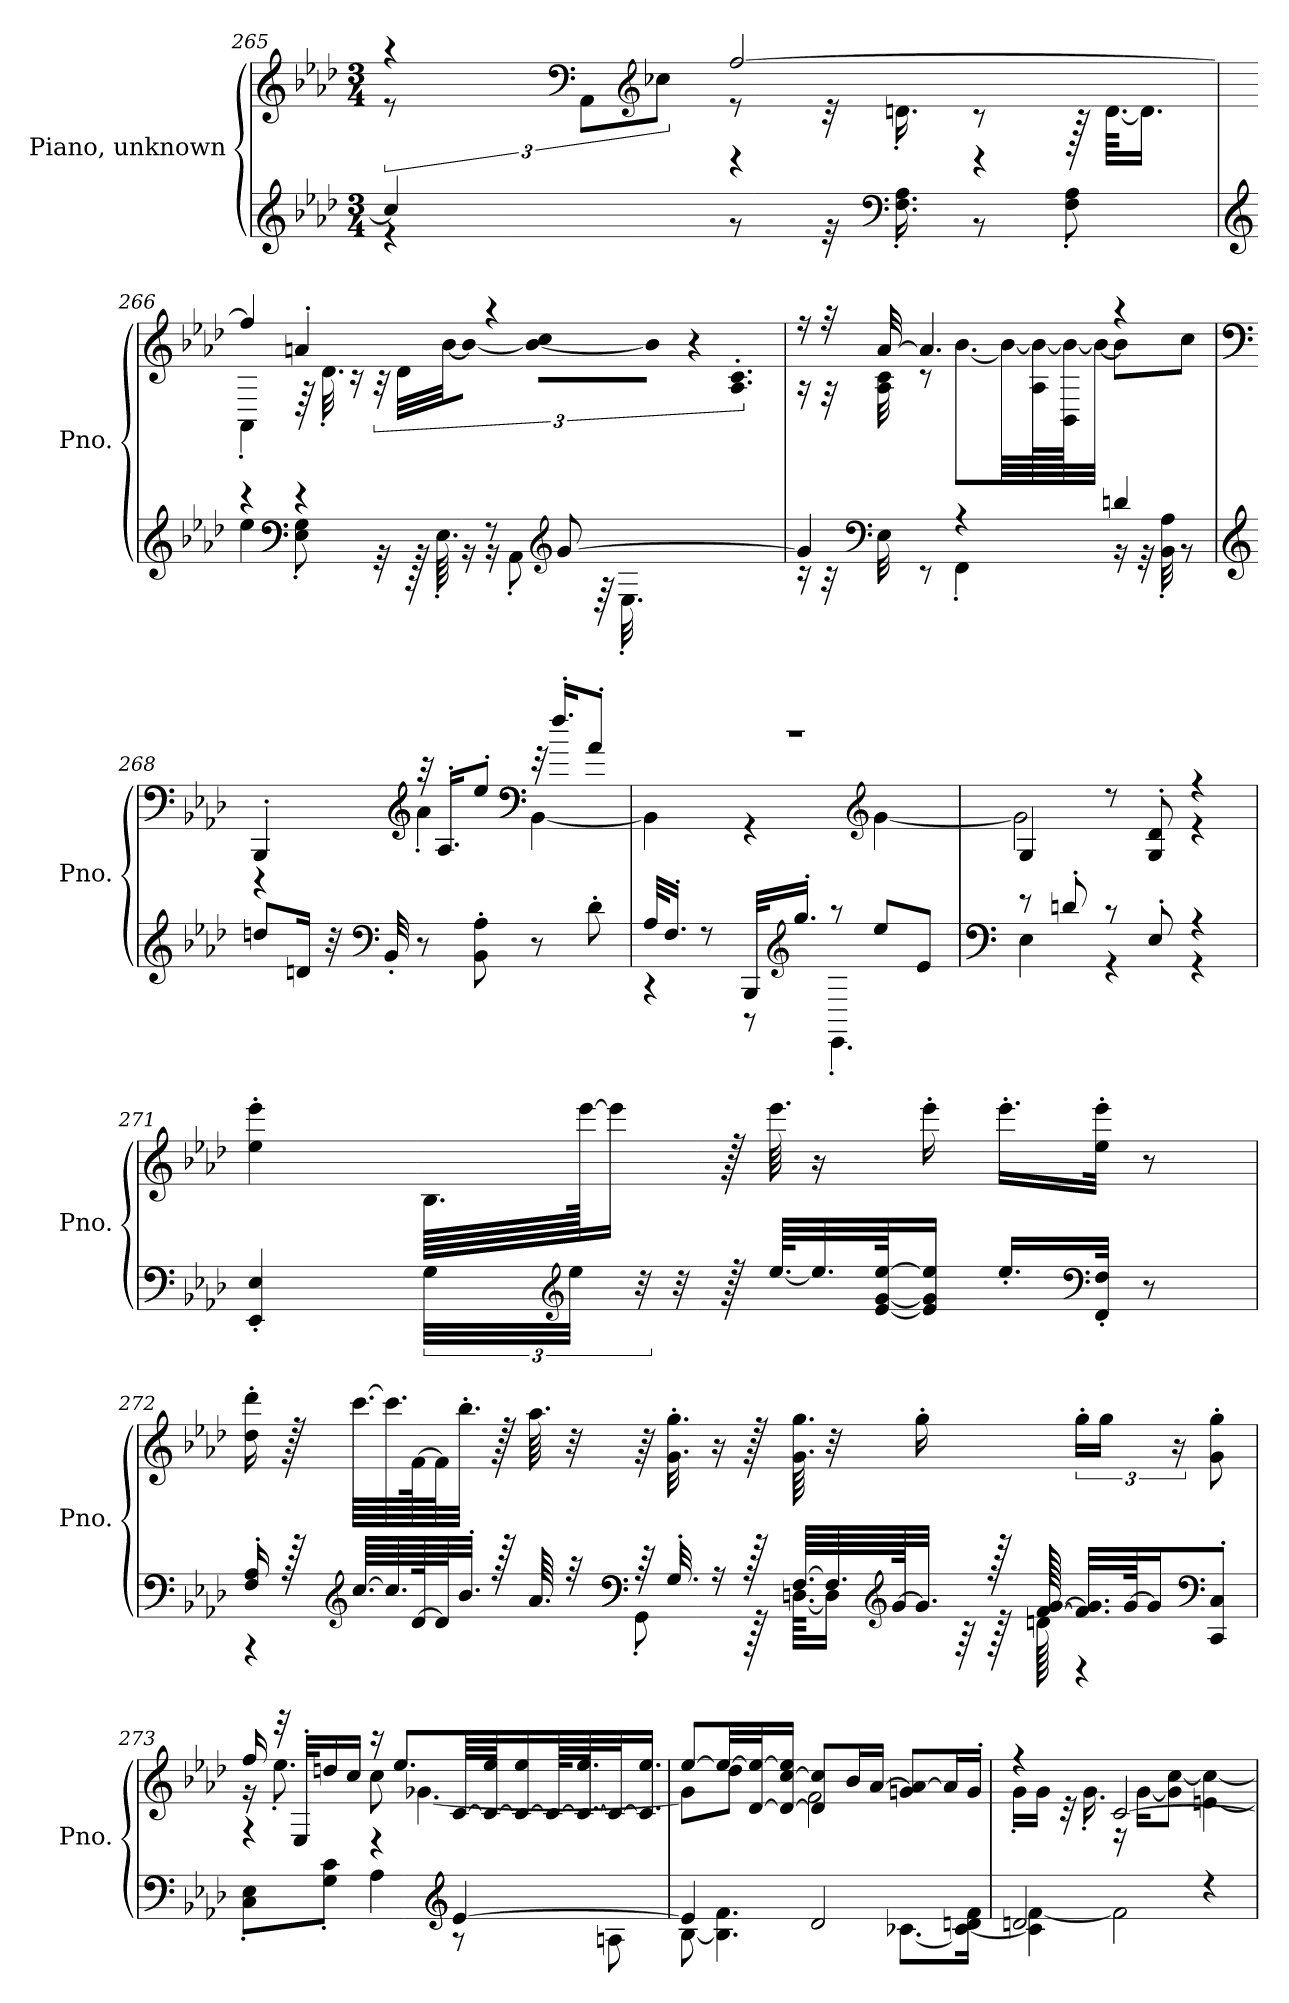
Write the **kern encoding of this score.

**kern	**kern
*part1	*part1
*staff2	*staff1
*I"Piano, unknown	*
*I'Pno.	*
!!LO:LB:g=z
*clefG2	*clefG2
*k[b-e-a-d-]	*k[b-e-a-d-]
*M3/4	*M3/4
=265	=265
*^	*^
4cc/]	4r	4r	12r
*	*	*clefF4	*
.	.	.	12AA-\L
*	*	*clefG2	*
.	.	.	12cc-X\J
4r	8r	[2ff/	8r
.	32r	.	32r
*clefF4	*	*	*
.	16.F\' 16.A-\'	.	16.dn'\
4r	8r	.	8r
.	8F\' 8A-\'	.	128r
.	.	.	[64.d\KKLL
.	.	.	16.d\JJ]
=266	=266	=266	=266
*clefG2	*	*	*
4r	4ee-\	4ff/]	4AA-'\
*clefF4	*	*	*
4r	8E-\' 8G\'	4an'/	64r
.	.	.	32.d-'\
.	.	.	16r
.	32r	.	48r
.	.	.	48d-\LLL
.	128r	.	.
.	64.E-'\	.	.
.	.	.	[48b-\J
.	16r	.	16b-\JJ_
8r	16r	4r	8b-\_ 8cc\L
.	8AA-'\	.	.
*clefG2	*	*	*
[8g/	.	.	16b-\Jk]
.	64r	.	64r
.	32.E-'\	.	32.A-\' 32.c\'
!!LO:LB:g=z	!!
=267	=267	=267	=267
4g/]	16r	16r	16r
.	32r	32r	32r
*clefF4	*	*	*
.	32E-\	[32a-/	32A-\ 32c\
.	8r	4.a-/]	8r
4r	4FF'\	.	[8.b-\L
.	.	.	64b-\LLL_
.	.	.	128A-\ 128b-\_L
.	.	.	128BB-\ 128b-\_JJ
.	.	.	32b-\JJJ_
4dn/	16r	4r	8b-\L]
.	32r	.	.
.	32BB-\' 32A-\'	.	.
.	8r	.	8cc\J
*v	*v	*	*
=268	=268	=268
*clefG2	*clefF4	*
8ddn/L	4BBB-'/	4r
16dn/Jk	.	.
32r	.	.
*clefF4	*	*
32BB-'/	.	.
*	*clefG2	*
8r	32r	4a-'\
.	16.A-'/KL	.
8BB-\' 8A-\'	8ee-'/J	.
*	*clefF4	*
8r	32r	[4BB-\
.	16.ff'/KL	.
8d'\	8a-'/J	.
!!LO:PB:g=z	!!
=269	=269	=269
*^	*	*
32A-/KLL	4r	2.r	4BB-\]
16.F'/JJ	.	.	.
8r	.	.	.
32BBB-/KLL	8r	.	4r
*clefG2	*	*	*
16.gg'/JJ	.	.	.
8r	4.EE-'\	.	.
*	*	*clefG2	*
8ee-/L	.	.	[4g\
8e-/J	.	.	.
=270	=270	=270	=270
*clefF4	*	*	*
8r	4E-\	4G/	2g\]
8dn'/	.	.	.
8r	4r	8r	.
8E-'/	.	8G/' 8d-/'	.
4r	4r	4r	4r
*v	*v	*	*
*	*v	*v
=271	=271
4EE-/' 4E-/'	4ee-\' 4eee-\'
48G\LLL	64.B-\LLLL
*clefG2	*
48ee-\JJJ	.
.	[128eee-\JJK
.	16eee-\JJ]
48r	.
32r	.
128r	128r
[64.ee-/KLLL	64.eee-\
32.ee-/]	16r
[64e-/ [64g/ [64ee-/JK	.
16e-/] 16g/] 16ee-/]JJ	16eee-'\
16.ee-'/LL	16.eee-'\LL
*clefF4	*
32FF/' 32F/'JJk	32ee-\' 32eee-\'JJk
8r	8r
!!LO:LB:g=z
=272	=272
*^	*
16F/' 16A-/'	4r	16dd-\' 16ddd-\'
128r	.	128r
*clefG2	*	*
[64.cc/LLLL	.	[64.ccc\LLLL
64.cc/]	.	64.ccc\]
[128d-/K	.	[128f\K
64d-/J]	.	64f\J]
32.b-'/JJJ	.	32.bb-'\JJJ
128r	.	128r
64.a-/	.	64.aa-\
32r	.	32r
*clefF4	*	*
64r	8GG'\	64r
32.G'/	.	32.g\' 32.gg\'
16r	.	16r
128r	128r	128r
[64.F/LLLL	[64.Dn\KKLL	64.g\ 64.gg\
64.F/]	16D\JJ]	32r
*clefG2	*	*
[128g/JK	.	.
32.g/JJJ]	.	16gg'\
.	64r	.
128r	128r	.
[128f/ [128g/	128dn\	.
32.f/] 32.g/]LLL	4r	24gg'\LL
.	.	24gg\JJ
[64g/JK	.	.
16g/J]	.	.
.	.	24r
*clefF4	*	*
8CC/' 8C/'J	.	8g\' 8gg\'
!!LO:LB:g=z
=273	=273	=273
*	*	*^
4r	8C\' 8E-\'L	16ff/	16r
.	.	32r	8.ee-'\
.	.	32E-'/KLL	.
.	8G\' 8c\'J	16ddn/	.
.	.	16cc/JJ	.
4r	4A-\	16r	8cc\
.	.	8.ee-/L	.
.	.	.	[4.g-X\
*clefG2	*	*	*
[4e-/	8r	[64c/LLL	.
.	.	64c/_ 64ee-/JJ	.
.	.	16c/_ 16ee-/	.
.	.	128c/KLL_	.
.	.	64.c/_ 64.ee-/J	.
.	8An\	32c/J_	.
.	.	16.c/] 16.ee-/JJ	.
=274	=274	=274	=274
4e-/]	[8B-\	[8ee-/L	8g-\L]
.	4.B-\] 4.f\	32ee-/LL_	8dd-\J
.	.	[32d-/ 32ee-/_J	.
.	.	16d-/_ [16cc/ 16ee-/]JJ	.
2d-/	.	8d-/] 8cc/]L	2f\
.	.	16b-/L	.
.	.	[16a-/JJ	.
.	[8.c-X\L	8gn/ 8a-/_L	.
.	.	16a-/L]	.
.	16c-\_ 16dn\ 16f\Jk	16g'/JJ	.
!!LO:LB:g=z	!!
=275	=275	=275	=275
2dn/	4c-\] [4f\	4r	16g'\LL
.	.	.	16g\JJ
.	.	.	32r
.	.	.	16.g'\
.	2f\]	[2c/	16r
.	.	.	[16g\KL
.	.	.	8g\] [8cc\J
4r	.	.	[4en\ 4cc\_
*v	*v	*	*
*	*v	*v
=	=
*-	*-
